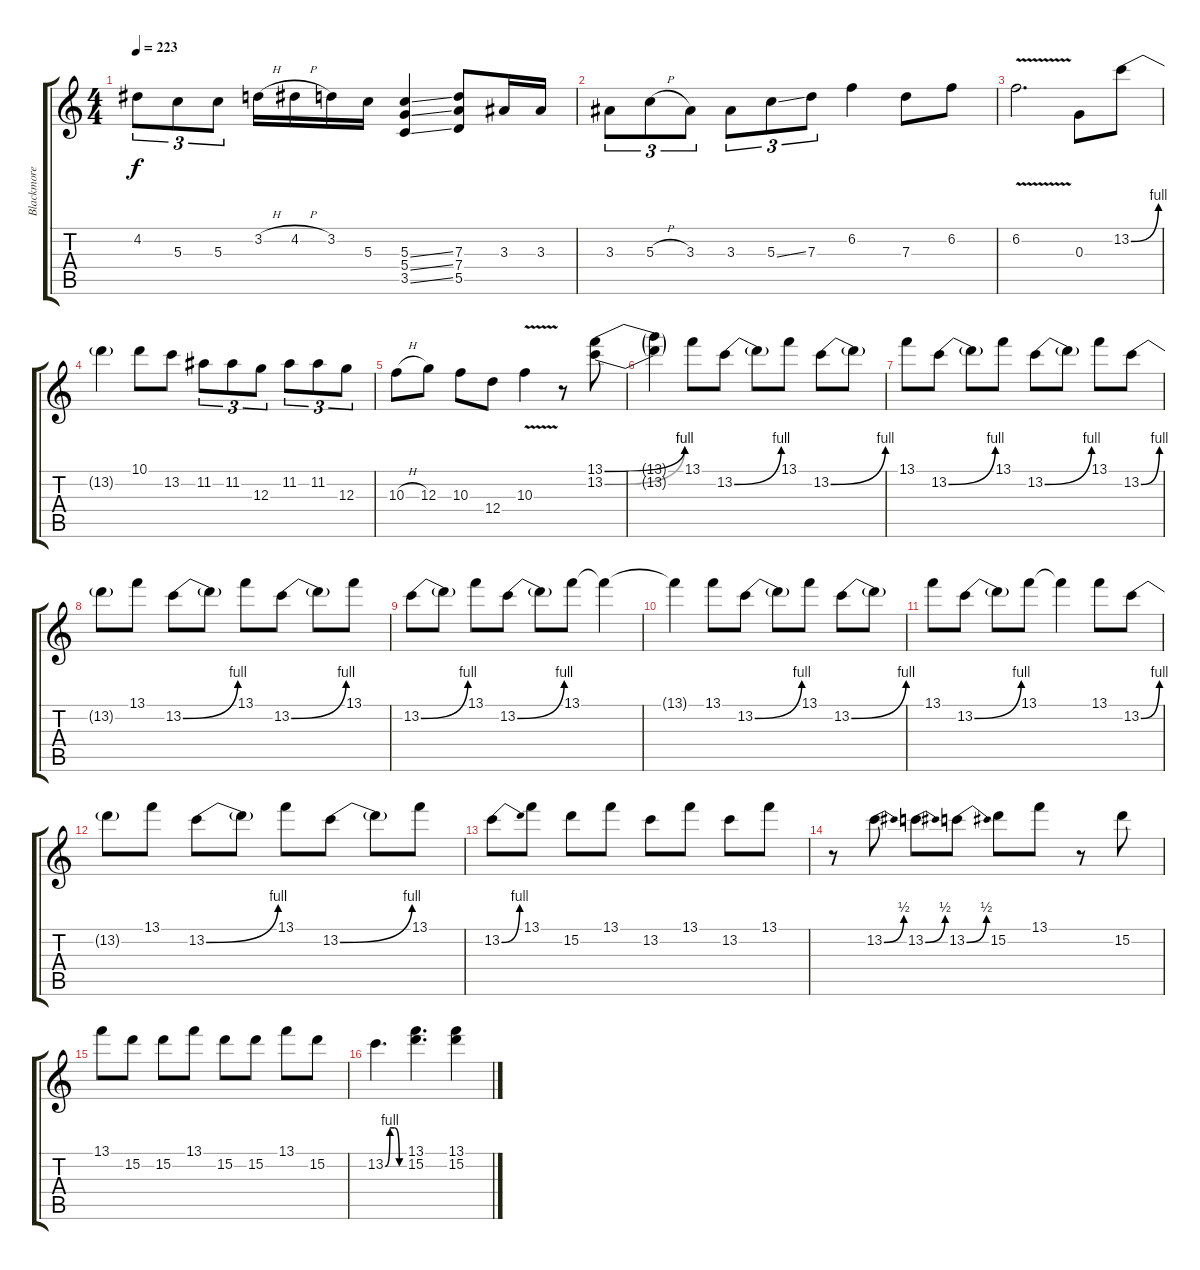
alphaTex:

\track ("Blackmore" "Blackmore") {instrument distortionguitar}
\staff {score tabs}
\tuning (E4 B3 G3 D3 A2 E2) {hide}
\ts (4 4)
\tempo 223
\clef g2
\ks c
4.2.8{tu (3 2) dy f} 5.3.8{tu (3 2)} 5.3.8{tu (3 2)} 3.2{h}.16 4.2{h}.16 3.2.16 5.3.16 (5.3{ss} 5.4{ss} 3.5{ss}).4 (7.3 7.4 5.5).8 3.3.16 3.3.16 |
3.3.8{tu (3 2)} 5.3{h}.8{tu (3 2)} 3.3.8{tu (3 2)} 3.3.8{tu (3 2)} 5.3{ss}.8{tu (3 2)} 7.3.8{tu (3 2)} 6.2.4 7.3.8 6.2.8 |
6.2{v}.2{d} 0.3.8 13.2{be (bend 0 0 60 4)}.8 |
13.2{t}.4 10.1.8 13.2.8 11.2.8{tu (3 2)} 11.2.8{tu (3 2)} 12.3.8{tu (3 2)} 11.2.8{tu (3 2)} 11.2.8{tu (3 2)} 12.3.8{tu (3 2)} |
10.3{h}.8 12.3.8 10.3.8 12.4.8 10.3{v}.4 r.8 (13.1{be (bend 0 0 60 4)} 13.2{be (bend 0 0 60 4)}).8 |
(13.1{t} 13.2{t}).4 13.1.8 13.2{be (bend 0 0 60 4)}.8 13.2{t}.8 13.1.8 13.2{be (bend 0 0 60 4)}.8 13.2{t}.8 |
13.1.8 13.2{be (bend 0 0 60 4)}.8 13.2{t}.8 13.1.8 13.2{be (bend 0 0 60 4)}.8 13.2{t}.8 13.1.8 13.2{be (bend 0 0 60 4)}.8 |
13.2{t}.8 13.1.8 13.2{be (bend 0 0 60 4)}.8 13.2{t}.8 13.1.8 13.2{be (bend 0 0 60 4)}.8 13.2{t}.8 13.1.8 |
13.2{be (bend 0 0 60 4)}.8 13.2{t}.8 13.1.8 13.2{be (bend 0 0 60 4)}.8 13.2{t}.8 13.1.8 13.1{t}.4 |
13.1{t}.4 13.1.8 13.2{be (bend 0 0 60 4)}.8 13.2{t}.8 13.1.8 13.2{be (bend 0 0 60 4)}.8 13.2{t}.8 |
13.1.8 13.2{be (bend 0 0 60 4)}.8 13.2{t}.8 13.1.8 13.1{t}.4 13.1.8 13.2{be (bend 0 0 60 4)}.8 |
13.2{t}.8 13.1.8 13.2{be (bend 0 0 60 4)}.8 13.2{t}.8 13.1.8 13.2{be (bend 0 0 60 4)}.8 13.2{t}.8 13.1.8 |
13.2{be (bend 0 0 60 4)}.8 13.1.8 15.2.8 13.1.8 13.2.8 13.1.8 13.2.8 13.1.8 |
r.8 13.2{be (bend 0 0 60 2)}.8 13.2{be (bend 0 0 60 2)}.8 13.2{be (bend 0 0 60 2)}.8 15.2.8 13.1.8 r.8 15.2.8 |
13.1.8 15.2.8 15.2.8 13.1.8 15.2.8 15.2.8 13.1.8 15.2.8 |
13.2{be (custom 0 0 15 4 30 4 45 0 60 0)}.4{d} (13.1 15.2).4{d} (13.1 15.2).4
